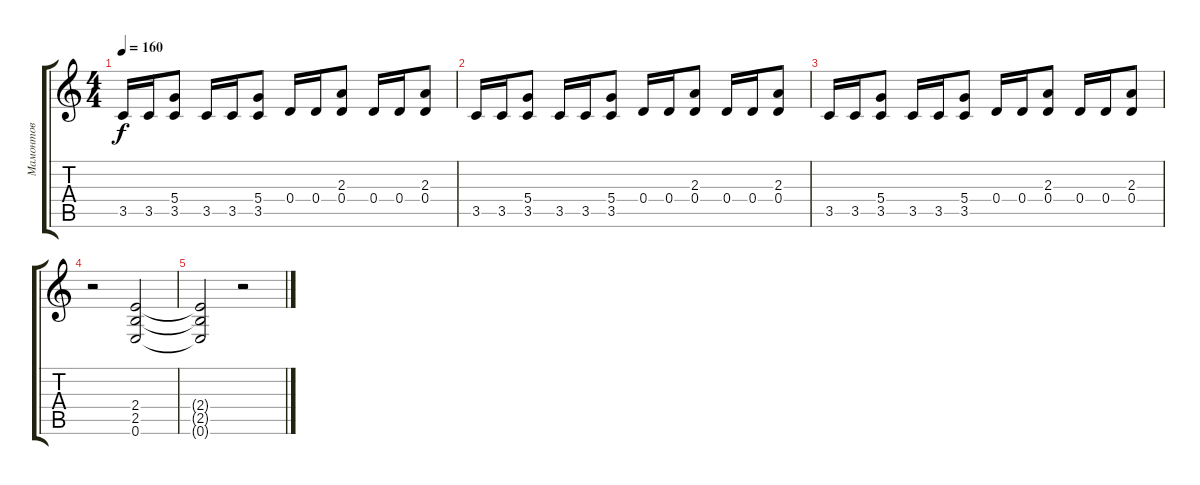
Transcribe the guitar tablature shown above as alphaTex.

\track ("Мамонтов" "Мамонтов") {instrument distortionguitar}
\staff {score tabs}
\tuning (E4 B3 G3 D3 A2 E2) {hide}
\ts (4 4)
\tempo 160
\clef g2
\ks c
3.5.16{dy f} 3.5.16 (5.4 3.5).8 3.5.16 3.5.16 (5.4 3.5).8 0.4.16 0.4.16 (2.3 0.4).8 0.4.16 0.4.16 (2.3 0.4).8 |
3.5.16 3.5.16 (5.4 3.5).8 3.5.16 3.5.16 (5.4 3.5).8 0.4.16 0.4.16 (2.3 0.4).8 0.4.16 0.4.16 (2.3 0.4).8 |
3.5.16 3.5.16 (5.4 3.5).8 3.5.16 3.5.16 (5.4 3.5).8 0.4.16 0.4.16 (2.3 0.4).8 0.4.16 0.4.16 (2.3 0.4).8 |
r.2 (2.4 2.5 0.6).2 |
(2.4{t} 2.5{t} 0.6{t}).2 r.2
